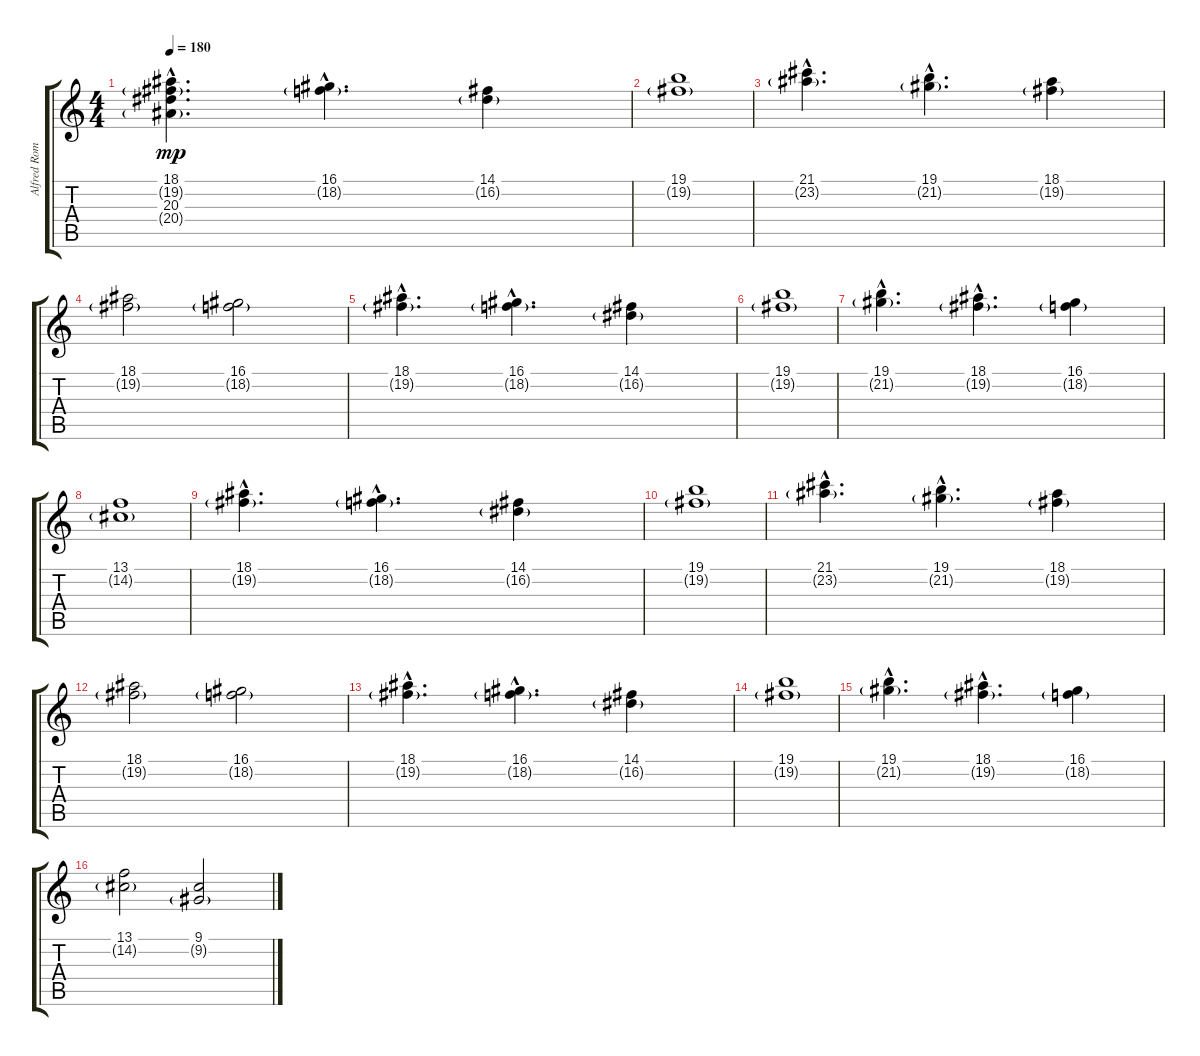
\track ("Alfred Romero - Voice" "Alfred Rom") {instrument lead6voice}
\staff {score tabs}
\tuning (E4 B3 G3 D3 A2 E2) {hide}
\ts (4 4)
\tempo 180
\clef g2
\ks c
(18.1{hac} 19.2{g hac} 20.3{hac} 20.4{g hac}).4{d dy mp} (16.1{hac} 18.2{g hac}).4{d} (14.1 16.2{g}).4 |
(19.1 19.2{g}).1 |
(21.1{hac} 23.2{g hac}).4{d} (19.1{hac} 21.2{g hac}).4{d} (18.1 19.2{g}).4 |
(18.1 19.2{g}).2 (16.1 18.2{g}).2 |
(18.1{hac} 19.2{g hac}).4{d} (16.1{hac} 18.2{g hac}).4{d} (14.1 16.2{g}).4 |
(19.1 19.2{g}).1 |
(19.1{hac} 21.2{g hac}).4{d} (18.1{hac} 19.2{g hac}).4{d} (16.1 18.2{g}).4 |
(13.1 14.2{g}).1 |
(18.1{hac} 19.2{g hac}).4{d} (16.1{hac} 18.2{g hac}).4{d} (14.1 16.2{g}).4 |
(19.1 19.2{g}).1 |
(21.1{hac} 23.2{g hac}).4{d} (19.1{hac} 21.2{g hac}).4{d} (18.1 19.2{g}).4 |
(18.1 19.2{g}).2 (16.1 18.2{g}).2 |
(18.1{hac} 19.2{g hac}).4{d} (16.1{hac} 18.2{g hac}).4{d} (14.1 16.2{g}).4 |
(19.1 19.2{g}).1 |
(19.1{hac} 21.2{g hac}).4{d} (18.1{hac} 19.2{g hac}).4{d} (16.1 18.2{g}).4 |
(13.1 14.2{g}).2 (9.1 9.2{g}).2
